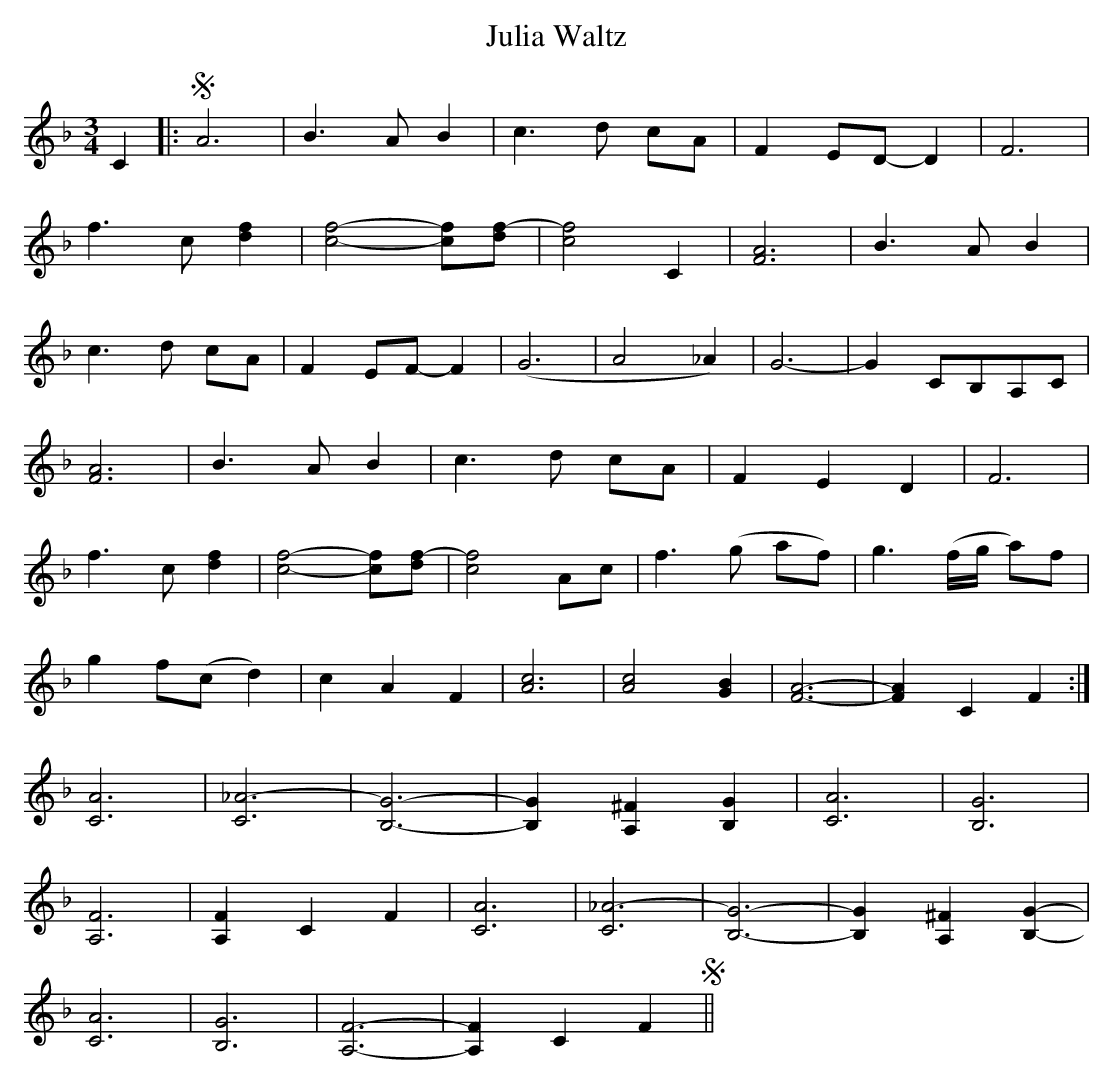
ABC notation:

X:1
T:Julia Waltz
M:3/4
L:1/8
K:F
C2|:SA6|B3AB2|c3 d cA|F2ED- D2|F6|
f3c[d2f2]|[c4f4]-[cf][df]-|[c4f4]C2|[F6A6]|B3AB2|
c3 d cA|F2EF-F2|(G6|A4_A2)|G6-|G2C-B,A,-C|
[F6A6]|B3AB2|c3 d cA|F2E2 D2|F6|
f3c[d2f2]|[c4f4]-[cf][df]-|[c4f4]A-c|f3(g af)|g3(f/g/  a)f|
g2f(c d2)|c2A2F2|[A6c6]|[A4c4][G2B2]|[F6A6]-|[F2A2]C2F2:|
[C6A6]|[C6_A6]-|[B,6G6]-|[B,2G2][A,2^F2][B,2G2] |[C6A6]|[B,6G6]|
[A,6F6]|[A,2F2]C2F2|[C6A6]|[C6_A6]-|[B,6G6]-|[B,2G2][A,2^F2][B,2G2]- |
[C6A6]|[B,6G6]|[A,6F6]-|[A,2F2]C2F2S||
